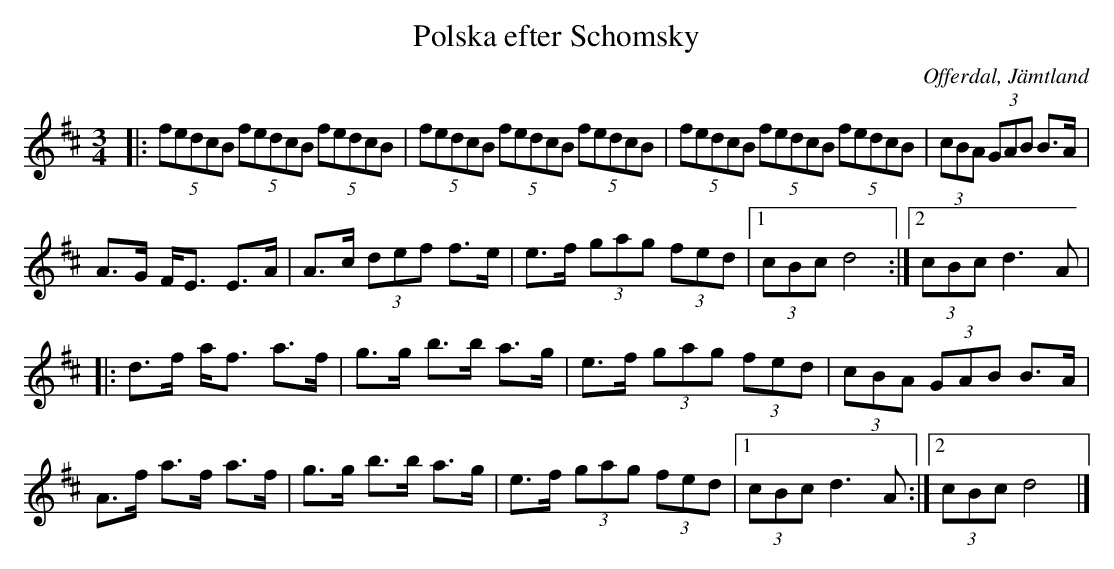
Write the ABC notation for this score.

X:1
T:Polska efter Schomsky
O:Offerdal, Jämtland
M:3/4
L:1/8
K:D
|: (5 fedcB (5 fedcB (5 fedcB |(5 fedcB (5 fedcB (5 fedcB | (5 fedcB (5 fedcB (5 fedcB | (3cBA (3GAB B>A |
A>G F<E E>A | A>c (3def f>e | e>f (3gag (3fed |1 (3cBc d4 :|2 (3cBc d3 A |
|:d>f a<f a>f | g>g b>b a>g | e>f (3gag (3fed | (3cBA (3GAB B>A |
A>f a>f a>f | g>g b>b a>g | e>f (3gag (3fed |1 (3cBc d3 A :|2 (3cBc d4 |]
